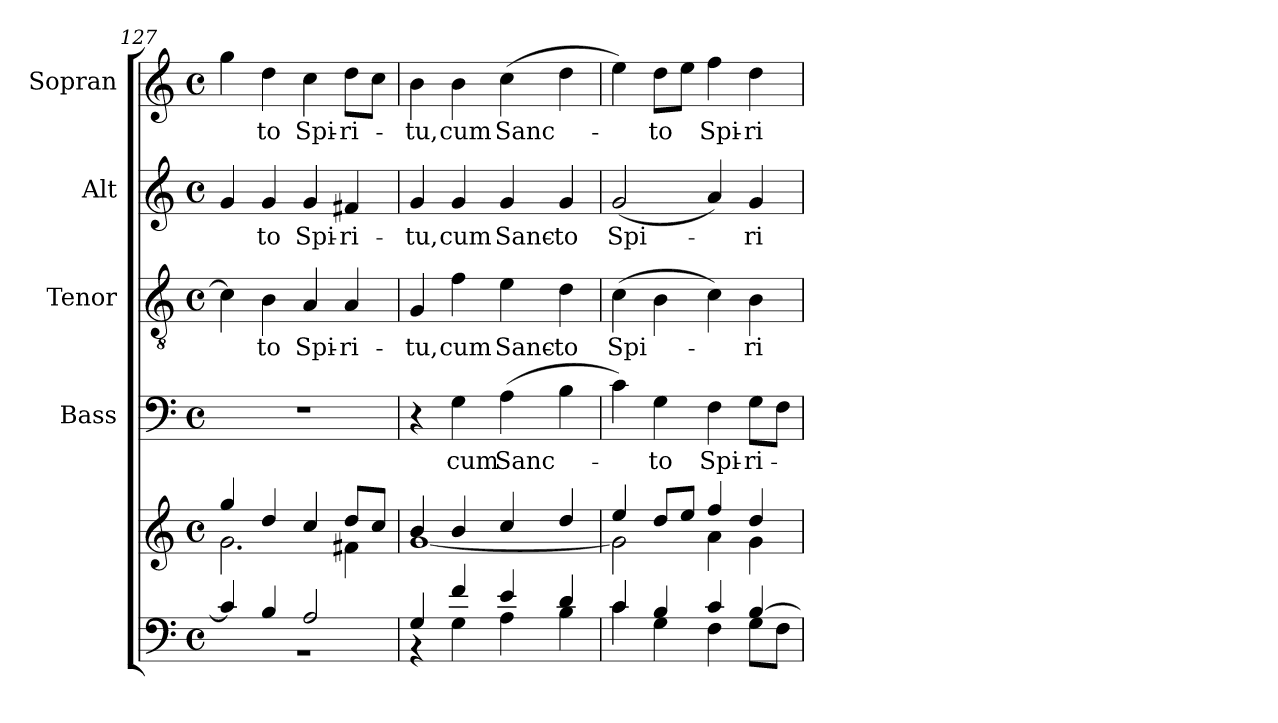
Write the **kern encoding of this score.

**kern	**kern	**kern	**text	**kern	**text	**kern	**text	**kern	**text
*part5	*part5	*part4	*part4	*part3	*part3	*part2	*part2	*part1	*part1
*staff6	*staff5	*staff4	*staff4	*staff3	*staff3	*staff2	*staff2	*staff1	*staff1
*	*	*I"Bass	*	*I"Tenor	*	*I"Alt	*	*I"Sopran	*
*	*	*I'B.	*	*I'T.	*	*I'A.	*	*I'S.	*
*clefF4	*clefG2	*clefF4	*	*clefGv2	*	*clefG2	*	*clefG2	*
*k[]	*k[]	*k[]	*	*k[]	*	*k[]	*	*k[]	*
*C:	*C:	*C:	*	*C:	*	*C:	*	*C:	*
*M4/4	*M4/4	*M4/4	*	*M4/4	*	*M4/4	*	*M4/4	*
*met(c)	*met(c)	*met(c)	*	*met(c)	*	*met(c)	*	*met(c)	*
=127	=127	=127	=127	=127	=127	=127	=127	=127	=127
*^	*^	*	*	*	*	*	*	*	*
4c/]	1rBB	4gg/	2.g\	1r	.	4c\]	.	4g/	.	4gg\	.
!	!	!	!	!	!	!	!LO:LY:b	!	!LO:LY:b	!	!LO:LY:b
4B/	.	4dd/	.	.	.	4B\	-to	4g/	-to	4dd\	-to
!	!	!	!	!	!	!	!LO:LY:b	!	!LO:LY:b	!	!LO:LY:b
2A/	.	4cc/	.	.	.	4A/	Spi-	4g/	Spi-	4cc\	Spi-
!	!	!	!	!	!	!	!LO:LY:b	!	!LO:LY:b	!	!LO:LY:b
.	.	8dd/L	4f#X\	.	.	4A/	-ri-	4f#X/	-ri-	8dd\L	-ri-
.	.	8cc/J	.	.	.	.	.	.	.	8cc\J	.
=128	=128	=128	=128	=128	=128	=128	=128	=128	=128	=128	=128
!	!	!	!	!	!	!	!LO:LY:b	!	!LO:LY:b	!	!LO:LY:b
4G/	4rBB	4b/	[<1g	4r	.	4G/	-tu,	4g/	-tu,	4b\	-tu,
!	!	!	!	!	!LO:LY:b	!	!LO:LY:b	!	!LO:LY:b	!	!LO:LY:b
4f/	4G\	4b/	.	4G\	cum	4f\	cum	4g/	cum	4b\	cum
!	!	!	!	!	!LO:LY:b	!	!LO:LY:b	!	!LO:LY:b	!	!LO:LY:b
4e/	4A\	4cc/	.	(>4A\	Sanc-	4e\	Sanc-	4g/	Sanc-	(>4cc\	Sanc-
!	!	!	!	!	!	!	!LO:LY:b	!	!LO:LY:b	!	!
4d/	4B\	4dd/	.	4B\	.	4d\	-to	4g/	-to	4dd\	.
=129	=129	=129	=129	=129	=129	=129	=129	=129	=129	=129	=129
!	!	!	!	!	!	!	!LO:LY:b	!	!LO:LY:b	!	!
4c/	4c\	4ee/	2g\]	4c\)	.	(>4c\	Spi-	(<2g/	Spi-	4ee\)	.
!	!	!	!	!	!LO:LY:b	!	!	!	!	!	!LO:LY:b
4B/	4G\	8dd/L	.	4G\	-to	4B\	.	.	.	8dd\L	-to
.	.	8ee/J	.	.	.	.	.	.	.	8ee\J	.
!	!	!	!	!	!LO:LY:b	!	!	!	!	!	!LO:LY:b
4c/	4F\	4ff/	4a\	4F\	Spi-	4c\)	.	4a/)	.	4ff\	Spi-
!	!	!	!	!	!LO:LY:b	!	!LO:LY:b	!	!LO:LY:b	!	!LO:LY:b
[>4B/	8G\L	4dd/	4g\	8G\L	-ri-	4B\	-ri-	4g/	-ri-	4dd\	-ri-
.	8F\J	.	.	8F\J	.	.	.	.	.	.	.
*v	*v	*	*	*	*	*	*	*	*	*	*
*	*v	*v	*	*	*	*	*	*	*	*
=	=	=	=	=	=	=	=	=	=
*-	*-	*-	*-	*-	*-	*-	*-	*-	*-
